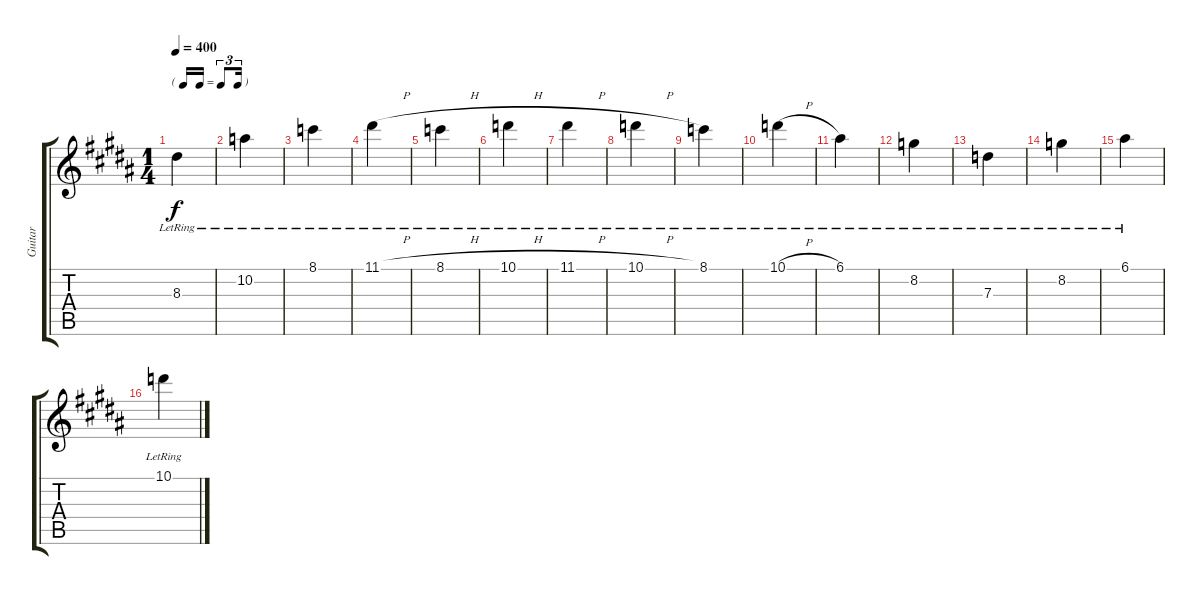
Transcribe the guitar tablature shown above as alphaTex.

\track ("Guitar" "Guitar") {instrument distortionguitar}
\staff {score tabs}
\tuning (E4 B3 G3 D3 A2 E2) {hide}
\ts (1 4)
\tf triplet16th
\tempo 400
\clef g2
\ks b
8.3{lr}.4{dy f} |
10.2{lr}.4 |
8.1{lr}.4 |
11.1{h lr}.4 |
8.1{h lr}.4 |
10.1{h lr}.4 |
11.1{h lr}.4 |
10.1{h lr}.4 |
8.1{lr}.4 |
10.1{h lr}.4 |
6.1{lr}.4 |
8.2{lr}.4 |
7.3{lr}.4 |
8.2{lr}.4 |
6.1{lr}.4 |
10.1{h lr}.4
